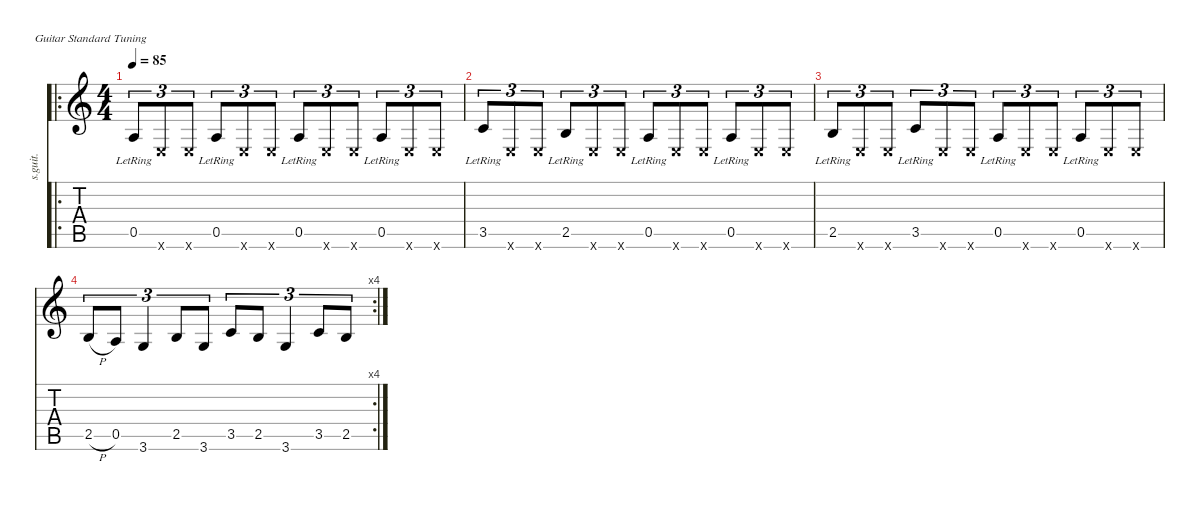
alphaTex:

\defaultSystemsLayout 4
\hideDynamics
\bracketExtendMode nobrackets
\track ("Steel Guitar" "s.guit.") {instrument acousticguitarsteel}
\staff {score tabs}
\tuning (E4 B3 G3 D3 A2 E2)
\ro
\ts (4 4)
\tempo 85
\clef g2
\ks c
0.5{lr}.8{tu (3 2) dy mf instrument acousticguitarsteel beam Up} 0.6{x}.8{tu (3 2) beam Up} 0.6{x}.8{tu (3 2) beam Up} 0.5{lr}.8{tu (3 2) beam Up} 0.6{x}.8{tu (3 2) beam Up} 0.6{x}.8{tu (3 2) beam Up} 0.5{lr}.8{tu (3 2) beam Up} 0.6{x}.8{tu (3 2) beam Up} 0.6{x}.8{tu (3 2) beam Up} 0.5{lr}.8{tu (3 2) beam Up} 0.6{x}.8{tu (3 2) beam Up} 0.6{x}.8{tu (3 2) beam Up} |
3.5{lr}.8{tu (3 2) beam Up} 0.6{x}.8{tu (3 2) beam Up} 0.6{x}.8{tu (3 2) beam Up} 2.5{lr}.8{tu (3 2) beam Up} 0.6{x}.8{tu (3 2) beam Up} 0.6{x}.8{tu (3 2) beam Up} 0.5{lr}.8{tu (3 2) beam Up} 0.6{x}.8{tu (3 2) beam Up} 0.6{x}.8{tu (3 2) beam Up} 0.5{lr}.8{tu (3 2) beam Up} 0.6{x}.8{tu (3 2) beam Up} 0.6{x}.8{tu (3 2) beam Up} |
2.5{lr}.8{tu (3 2) beam Up} 0.6{x}.8{tu (3 2) beam Up} 0.6{x}.8{tu (3 2) beam Up} 3.5{lr}.8{tu (3 2) beam Up} 0.6{x}.8{tu (3 2) beam Up} 0.6{x}.8{tu (3 2) beam Up} 0.5{lr}.8{tu (3 2) beam Up} 0.6{x}.8{tu (3 2) beam Up} 0.6{x}.8{tu (3 2) beam Up} 0.5{lr}.8{tu (3 2) beam Up} 0.6{x}.8{tu (3 2) beam Up} 0.6{x}.8{tu (3 2) beam Up} |
\rc 4
2.5{h}.8{tu (3 2) beam Up} 0.5.8{tu (3 2) beam Up} 3.6.4{tu (3 2) beam Up} 2.5.8{tu (3 2) beam Up} 3.6.8{tu (3 2) beam Up} 3.5.8{tu (3 2) beam Up} 2.5.8{tu (3 2) beam Up} 3.6.4{tu (3 2) beam Up} 3.5.8{tu (3 2) beam Up} 2.5.8{tu (3 2) beam Up}
